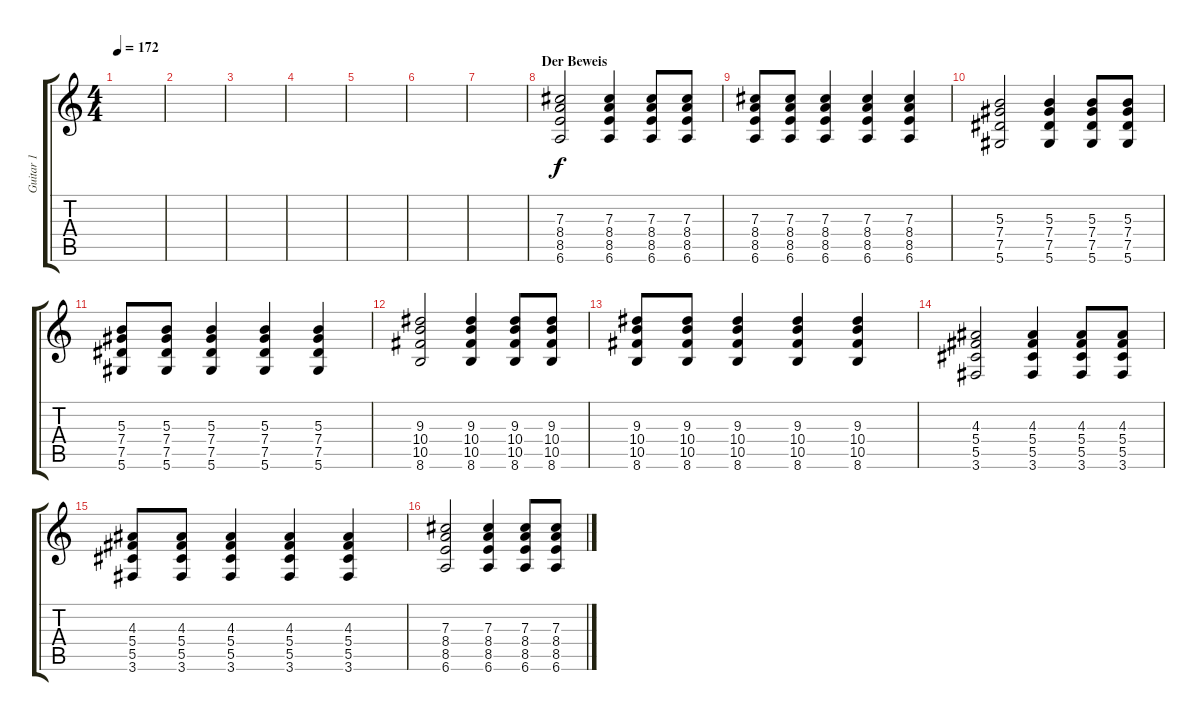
\track ("Guitar 1" "Guitar 1") {instrument distortionguitar}
\staff {score tabs}
\tuning (Eb4 Bb3 Gb3 Db3 Ab2 Eb2) {hide}
\ts (4 4)
\tempo 172
\clef g2
\ks c
|
|
|
|
|
|
|
\section ("" "Der Beweis")
(7.3 8.4 8.5 6.6).2{volume 6 instrument acousticguitarsteel} (7.3 8.4 8.5 6.6).4 (7.3 8.4 8.5 6.6).8 (7.3 8.4 8.5 6.6).8 |
(7.3 8.4 8.5 6.6).8 (7.3 8.4 8.5 6.6).8 (7.3 8.4 8.5 6.6).4 (7.3 8.4 8.5 6.6).4 (7.3 8.4 8.5 6.6).4 |
(5.3 7.4 7.5 5.6).2 (5.3 7.4 7.5 5.6).4 (5.3 7.4 7.5 5.6).8 (5.3 7.4 7.5 5.6).8 |
(5.3 7.4 7.5 5.6).8 (5.3 7.4 7.5 5.6).8 (5.3 7.4 7.5 5.6).4 (5.3 7.4 7.5 5.6).4 (5.3 7.4 7.5 5.6).4 |
(9.3 10.4 10.5 8.6).2 (9.3 10.4 10.5 8.6).4 (9.3 10.4 10.5 8.6).8 (9.3 10.4 10.5 8.6).8 |
(9.3 10.4 10.5 8.6).8 (9.3 10.4 10.5 8.6).8 (9.3 10.4 10.5 8.6).4 (9.3 10.4 10.5 8.6).4 (9.3 10.4 10.5 8.6).4 |
(4.3 5.4 5.5 3.6).2 (4.3 5.4 5.5 3.6).4 (4.3 5.4 5.5 3.6).8 (4.3 5.4 5.5 3.6).8 |
(4.3 5.4 5.5 3.6).8 (4.3 5.4 5.5 3.6).8 (4.3 5.4 5.5 3.6).4 (4.3 5.4 5.5 3.6).4 (4.3 5.4 5.5 3.6).4 |
(7.3 8.4 8.5 6.6).2{volume 6 instrument acousticguitarsteel} (7.3 8.4 8.5 6.6).4 (7.3 8.4 8.5 6.6).8 (7.3 8.4 8.5 6.6).8
